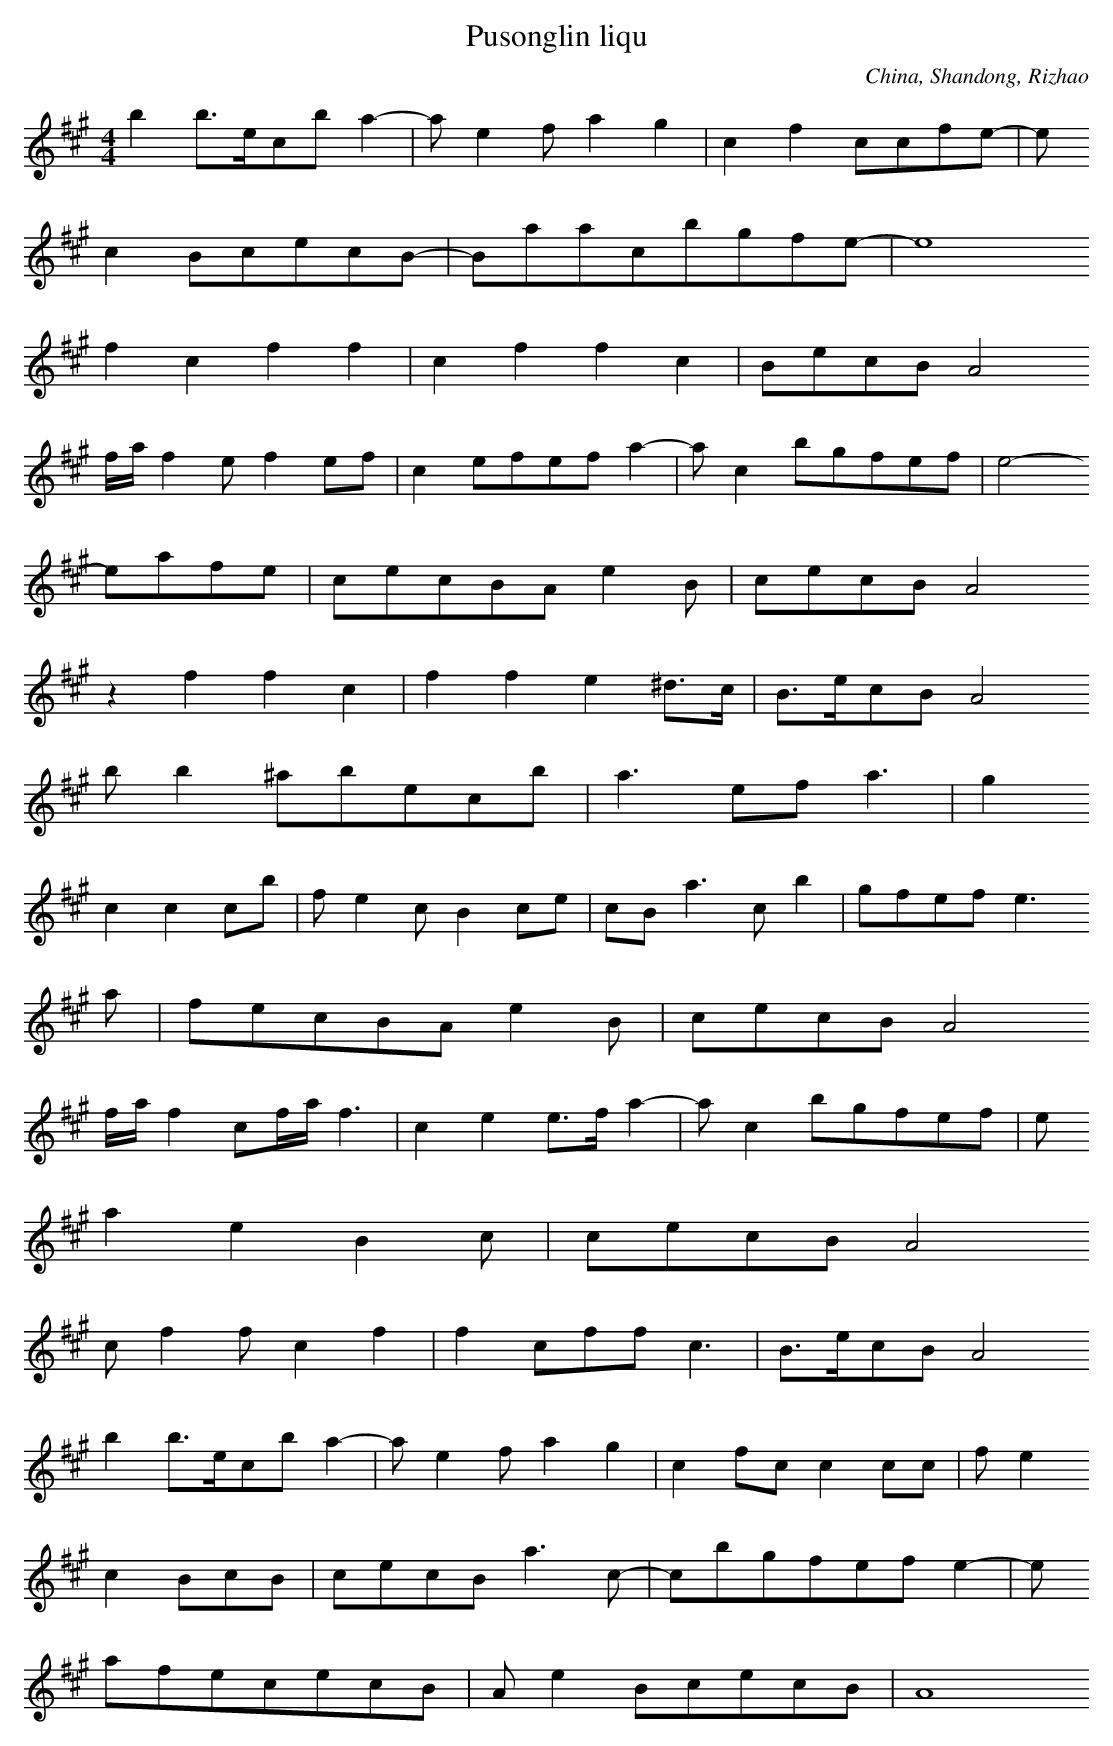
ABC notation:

X:1
T: Pusonglin liqu
O: China, Shandong, Rizhao
M: 4/4
L: 1/16
K: A
b4b3ec2b2a4- | a2e4f2a4g4 | c4f4c2c2f2e2- | e2
c4B2c2e2c2B2- | B2a2a2c2b2g2f2e2- | e16
f4c4f4f4 | c4f4f4c4 | B2e2c2B2A8
faf4e2f4e2f2 | c4e2f2e2f2a4- | a2c4b2g2f2e2f2 | e8
-e2a2f2e2 | c2e2c2B2A2e4B2 | c2e2c2B2A8
z4f4f4c4 | f4f4e4^d3c | B3ec2B2A8
b2b4^a2b2e2c2b2 | a6e2f2a6 | g4
c4c4c2b2 | f2e4c2B4c2e2 | c2B2a6c2b4 | g2f2e2f2e6
a2 | f2e2c2B2A2e4B2 | c2e2c2B2A8
faf4c2faf6 | c4e4e3fa4- | a2c4b2g2f2e2f2 | e2
a4e4B4c2 | c2e2c2B2A8
c2f4f2c4f4 | f4c2f2f2c6 | B3ec2B2A8
b4b3ec2b2a4- | a2e4f2a4g4 | c4f2c2c4c2c2 | f2e4
c4B2c2B2 | c2e2c2B2a6c2- | c2b2g2f2e2f2e4- | e2
a2f2e2c2e2c2B2 | A2e4B2c2e2c2B2 | A16
